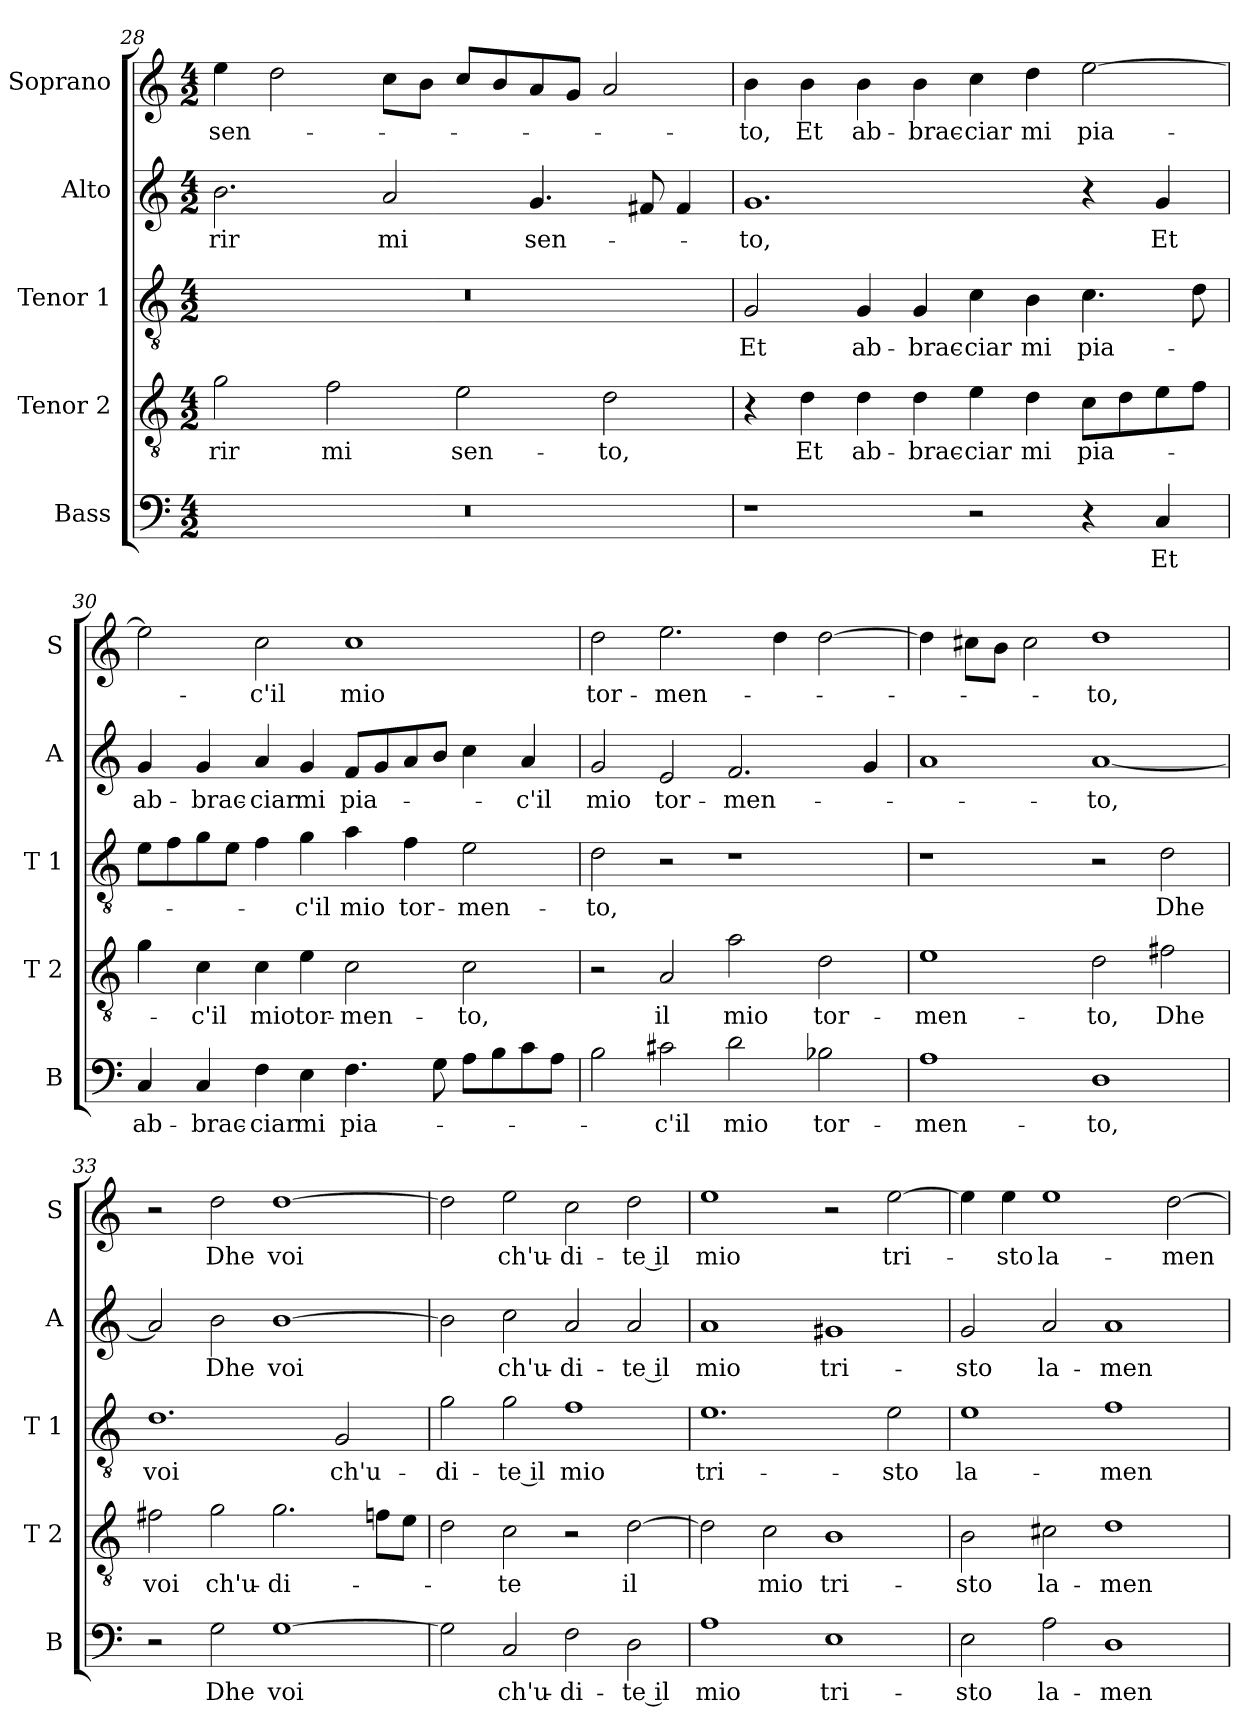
**kern	**text	**kern	**text	**kern	**text	**kern	**text	**kern	**text
*part5	*part5	*part4	*part4	*part3	*part3	*part2	*part2	*part1	*part1
*staff5	*staff5	*staff4	*staff4	*staff3	*staff3	*staff2	*staff2	*staff1	*staff1
*I"Bass	*	*I"Tenor 2	*	*I"Tenor 1	*	*I"Alto	*	*I"Soprano	*
*I'B	*	*I'T 2	*	*I'T 1	*	*I'A	*	*I'S	*
*clefF4	*	*clefGv2	*	*clefGv2	*	*clefG2	*	*clefG2	*
*k[]	*	*k[]	*	*k[]	*	*k[]	*	*k[]	*
*C:	*	*C:	*	*C:	*	*C:	*	*C:	*
*M4/2	*	*M4/2	*	*M4/2	*	*M4/2	*	*M4/2	*
=28	=28	=28	=28	=28	=28	=28	=28	=28	=28
!	!	!	!LO:LY:b	!	!	!	!LO:LY:b	!	!LO:LY:b
0r	.	2g\	-rir	0r	.	2.b\	-rir	4ee\	sen-
.	.	.	.	.	.	.	.	2dd\	.
!	!	!	!LO:LY:b	!	!	!	!	!	!
.	.	2f\	mi	.	.	.	.	.	.
!	!	!	!	!	!	!	!LO:LY:b	!	!
.	.	.	.	.	.	2a/	mi	8cc\L	.
.	.	.	.	.	.	.	.	8b\J	.
!	!	!	!LO:LY:b	!	!	!	!	!	!
.	.	2e\	sen-	.	.	.	.	8cc/L	.
.	.	.	.	.	.	.	.	8b/	.
!	!	!	!	!	!	!	!LO:LY:b	!	!
.	.	.	.	.	.	4.g/	sen-	8a/	.
.	.	.	.	.	.	.	.	8g/J	.
!	!	!	!LO:LY:b	!	!	!	!	!	!
.	.	2d\	-to,	.	.	.	.	2a/	.
.	.	.	.	.	.	8f#X/	.	.	.
.	.	.	.	.	.	4f#/	.	.	.
=29	=29	=29	=29	=29	=29	=29	=29	=29	=29
!	!	!	!	!	!LO:LY:b	!	!LO:LY:b	!	!LO:LY:b
1r	.	4r	.	2G/	Et	1.g	-to,	4b\	-to,
!	!	!	!LO:LY:b	!	!	!	!	!	!LO:LY:b
.	.	4d\	Et	.	.	.	.	4b\	Et
!	!	!	!LO:LY:b	!	!LO:LY:b	!	!	!	!LO:LY:b
.	.	4d\	ab-	4G/	ab-	.	.	4b\	ab-
!	!	!	!LO:LY:b	!	!LO:LY:b	!	!	!	!LO:LY:b
.	.	4d\	-brac-	4G/	-brac-	.	.	4b\	-brac-
!	!	!	!LO:LY:b	!	!LO:LY:b	!	!	!	!LO:LY:b
2r	.	4e\	-ciar	4c\	-ciar	.	.	4cc\	-ciar
!	!	!	!LO:LY:b	!	!LO:LY:b	!	!	!	!LO:LY:b
.	.	4d\	mi	4B\	mi	.	.	4dd\	mi
!	!	!	!LO:LY:b	!	!LO:LY:b	!	!	!	!LO:LY:b
4r	.	8c\L	pia-	4.c\	pia-	4r	.	[2ee\	pia-
.	.	8d\	.	.	.	.	.	.	.
!	!LO:LY:b	!	!	!	!	!	!LO:LY:b	!	!
4C/	Et	8e\	.	.	.	4g/	Et	.	.
.	.	8f\J	.	8d\	.	.	.	.	.
!!LO:LB:g=z
=30	=30	=30	=30	=30	=30	=30	=30	=30	=30
!	!LO:LY:b	!	!	!	!	!	!LO:LY:b	!	!
4C/	ab-	4g\	.	8e\L	.	4g/	ab-	2ee\]	.
.	.	.	.	8f\	.	.	.	.	.
!	!LO:LY:b	!	!LO:LY:b	!	!	!	!LO:LY:b	!	!
4C/	-brac-	4c\	-c'il	8g\	.	4g/	-brac-	.	.
.	.	.	.	8e\J	.	.	.	.	.
!	!LO:LY:b	!	!LO:LY:b	!	!	!	!LO:LY:b	!	!LO:LY:b
4F\	-ciar	4c\	mio	4f\	.	4a/	-ciar	2cc\	-c'il
!	!LO:LY:b	!	!LO:LY:b	!	!LO:LY:b	!	!LO:LY:b	!	!
4E\	mi	4e\	tor-	4g\	-c'il	4g/	mi	.	.
!	!LO:LY:b	!	!LO:LY:b	!	!LO:LY:b	!	!LO:LY:b	!	!LO:LY:b
4.F\	pia-	2c\	-men-	4a\	mio	8f/L	pia-	1cc	mio
.	.	.	.	.	.	8g/	.	.	.
!	!	!	!	!	!LO:LY:b	!	!	!	!
.	.	.	.	4f\	tor-	8a/	.	.	.
8G\	.	.	.	.	.	8b/J	.	.	.
!	!	!	!LO:LY:b	!	!LO:LY:b	!	!	!	!
8A\L	.	2c\	-to,	2e\	-men-	4cc\	.	.	.
8B\	.	.	.	.	.	.	.	.	.
!	!	!	!	!	!	!	!LO:LY:b	!	!
8c\	.	.	.	.	.	4a/	-c'il	.	.
8A\J	.	.	.	.	.	.	.	.	.
=31	=31	=31	=31	=31	=31	=31	=31	=31	=31
!	!	!	!	!	!LO:LY:b	!	!LO:LY:b	!	!LO:LY:b
2B\	.	2r	.	2d\	-to,	2g/	mio	2dd\	tor-
!	!LO:LY:b	!	!LO:LY:b	!	!	!	!LO:LY:b	!	!LO:LY:b
2c#X\	-c'il	2A/	il	2r	.	2e/	tor-	2.ee\	-men-
!	!LO:LY:b	!	!LO:LY:b	!	!	!	!LO:LY:b	!	!
2d\	mio	2a\	mio	1r	.	2.f/	-men-	.	.
.	.	.	.	.	.	.	.	4dd\	.
!	!LO:LY:b	!	!LO:LY:b	!	!	!	!	!	!
2B-X\	tor-	2d\	tor-	.	.	.	.	[2dd\	.
.	.	.	.	.	.	4g/	.	.	.
=32	=32	=32	=32	=32	=32	=32	=32	=32	=32
!	!LO:LY:b	!	!LO:LY:b	!	!	!	!	!	!
1A	-men-	1e	-men-	1r	.	1a	.	4dd\]	.
.	.	.	.	.	.	.	.	8cc#X\L	.
.	.	.	.	.	.	.	.	8b\J	.
.	.	.	.	.	.	.	.	2cc#\	.
!	!LO:LY:b	!	!LO:LY:b	!	!	!	!LO:LY:b	!	!LO:LY:b
1D	-to,	2d\	-to,	2r	.	[1a	-to,	1dd	-to,
!	!	!	!LO:LY:b	!	!LO:LY:b	!	!	!	!
.	.	2f#X\	Dhe	2d\	Dhe	.	.	.	.
!!LO:LB:g=z
=33	=33	=33	=33	=33	=33	=33	=33	=33	=33
!	!	!	!LO:LY:b	!	!LO:LY:b	!	!	!	!
2r	.	2f#X\	voi	1.d	voi	2a/]	.	2r	.
!	!LO:LY:b	!	!LO:LY:b	!	!	!	!LO:LY:b	!	!LO:LY:b
2G\	Dhe	2g\	ch'u-	.	.	2b\	Dhe	2dd\	Dhe
!	!LO:LY:b	!	!LO:LY:b	!	!	!	!LO:LY:b	!	!LO:LY:b
[1G	voi	2.g\	-di-	.	.	[1b	voi	[1dd	voi
!	!	!	!	!	!LO:LY:b	!	!	!	!
.	.	.	.	2G/	ch'u-	.	.	.	.
.	.	8fn\L	.	.	.	.	.	.	.
.	.	8e\J	.	.	.	.	.	.	.
=34	=34	=34	=34	=34	=34	=34	=34	=34	=34
!	!	!	!	!	!LO:LY:b	!	!	!	!
2G\]	.	2d\	.	2g\	-di-	2b\]	.	2dd\]	.
!	!LO:LY:b	!	!LO:LY:b	!	!LO:LY:b	!	!LO:LY:b	!	!LO:LY:b
2C/	ch'u-	2c\	-te	2g\	-te il	2cc\	ch'u-	2ee\	ch'u-
!	!LO:LY:b	!	!	!	!LO:LY:b	!	!LO:LY:b	!	!LO:LY:b
2F\	-di-	2r	.	1f	mio	2a/	-di-	2cc\	-di-
!	!LO:LY:b	!	!LO:LY:b	!	!	!	!LO:LY:b	!	!LO:LY:b
2D\	-te il	[2d\	il	.	.	2a/	-te il	2dd\	-te il
=35	=35	=35	=35	=35	=35	=35	=35	=35	=35
!	!LO:LY:b	!	!	!	!LO:LY:b	!	!LO:LY:b	!	!LO:LY:b
1A	mio	2d\]	.	1.e	tri-	1a	mio	1ee	mio
!	!	!	!LO:LY:b	!	!	!	!	!	!
.	.	2c\	mio	.	.	.	.	.	.
!	!LO:LY:b	!	!LO:LY:b	!	!	!	!LO:LY:b	!	!
1E	tri-	1B	tri-	.	.	1g#X	tri-	2r	.
!	!	!	!	!	!LO:LY:b	!	!	!	!LO:LY:b
.	.	.	.	2e\	-sto	.	.	[2ee\	tri-
=36	=36	=36	=36	=36	=36	=36	=36	=36	=36
!	!LO:LY:b	!	!LO:LY:b	!	!LO:LY:b	!	!LO:LY:b	!	!
2E\	-sto	2B\	-sto	1e	la-	2g/	-sto	4ee\]	.
!	!	!	!	!	!	!	!	!	!LO:LY:b
.	.	.	.	.	.	.	.	4ee\	-sto
!	!LO:LY:b	!	!LO:LY:b	!	!	!	!LO:LY:b	!	!LO:LY:b
2A\	la-	2c#X\	la-	.	.	2a/	la-	1ee	la-
!	!LO:LY:b	!	!LO:LY:b	!	!LO:LY:b	!	!LO:LY:b	!	!
1D	-men-	1d	-men-	1f	-men-	1a	-men-	.	.
!	!	!	!	!	!	!	!	!	!LO:LY:b
.	.	.	.	.	.	.	.	[2dd\	-men-
=	=	=	=	=	=	=	=	=	=
*-	*-	*-	*-	*-	*-	*-	*-	*-	*-
